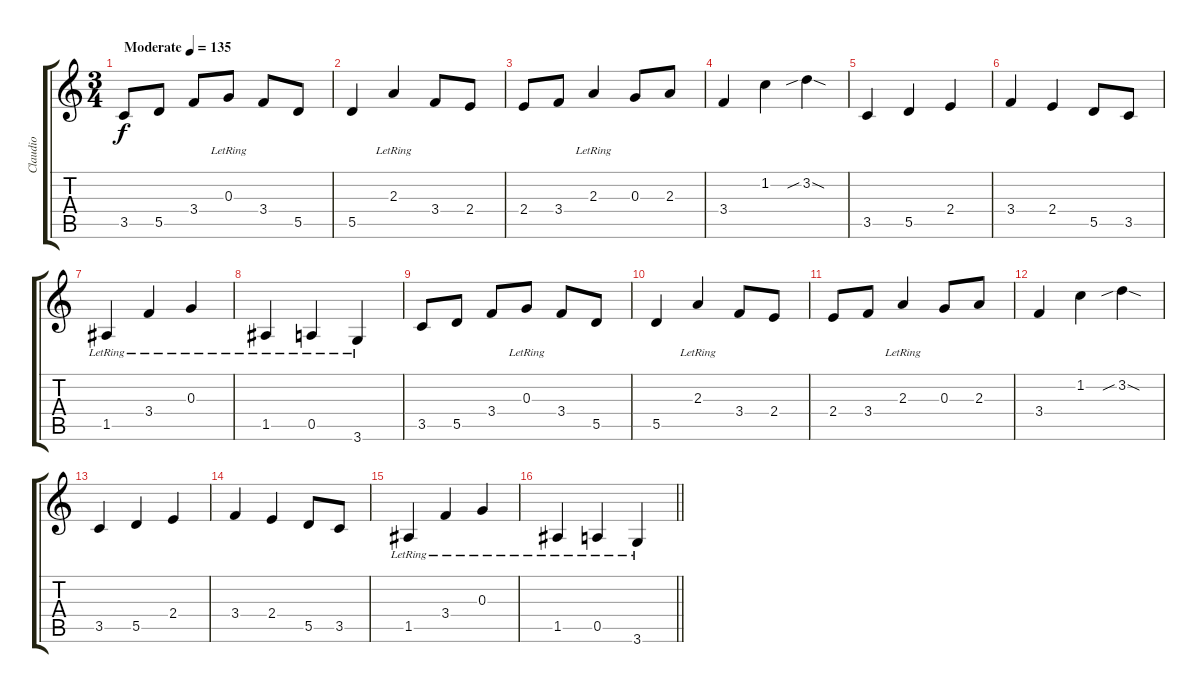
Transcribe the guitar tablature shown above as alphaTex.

\track ("Claudio" "Claudio") {instrument acousticguitarsteel}
\staff {score tabs}
\tuning (E4 B3 G3 D3 A2 E2) {hide}
\ts (3 4)
\tempo (135 "Moderate")
\clef g2
\ks c
3.5.8{dy f instrument acousticguitarsteel} 5.5.8 3.4.8 0.3{lr}.8 3.4.8 5.5.8 |
5.5.4 2.3{lr}.4 3.4.8 2.4.8 |
2.4.8 3.4.8 2.3{lr}.4 0.3.8 2.3.8 |
3.4.4 1.2.4 3.2{sib sod}.4 |
3.5.4 5.5.4 2.4.4 |
3.4.4 2.4.4 5.5.8 3.5.8 |
1.5{lr}.4 3.4{lr}.4 0.3{lr}.4 |
1.5{lr}.4 0.5{lr}.4 3.6{lr}.4 |
3.5.8 5.5.8 3.4.8 0.3{lr}.8 3.4.8 5.5.8 |
5.5.4 2.3{lr}.4 3.4.8 2.4.8 |
2.4.8 3.4.8 2.3{lr}.4 0.3.8 2.3.8 |
3.4.4 1.2.4 3.2{sib sod}.4 |
3.5.4 5.5.4 2.4.4 |
3.4.4 2.4.4 5.5.8 3.5.8 |
1.5{lr}.4 3.4{lr}.4 0.3{lr}.4 |
\barLineRight lightlight
1.5{lr}.4 0.5{lr}.4 3.6{lr}.4
